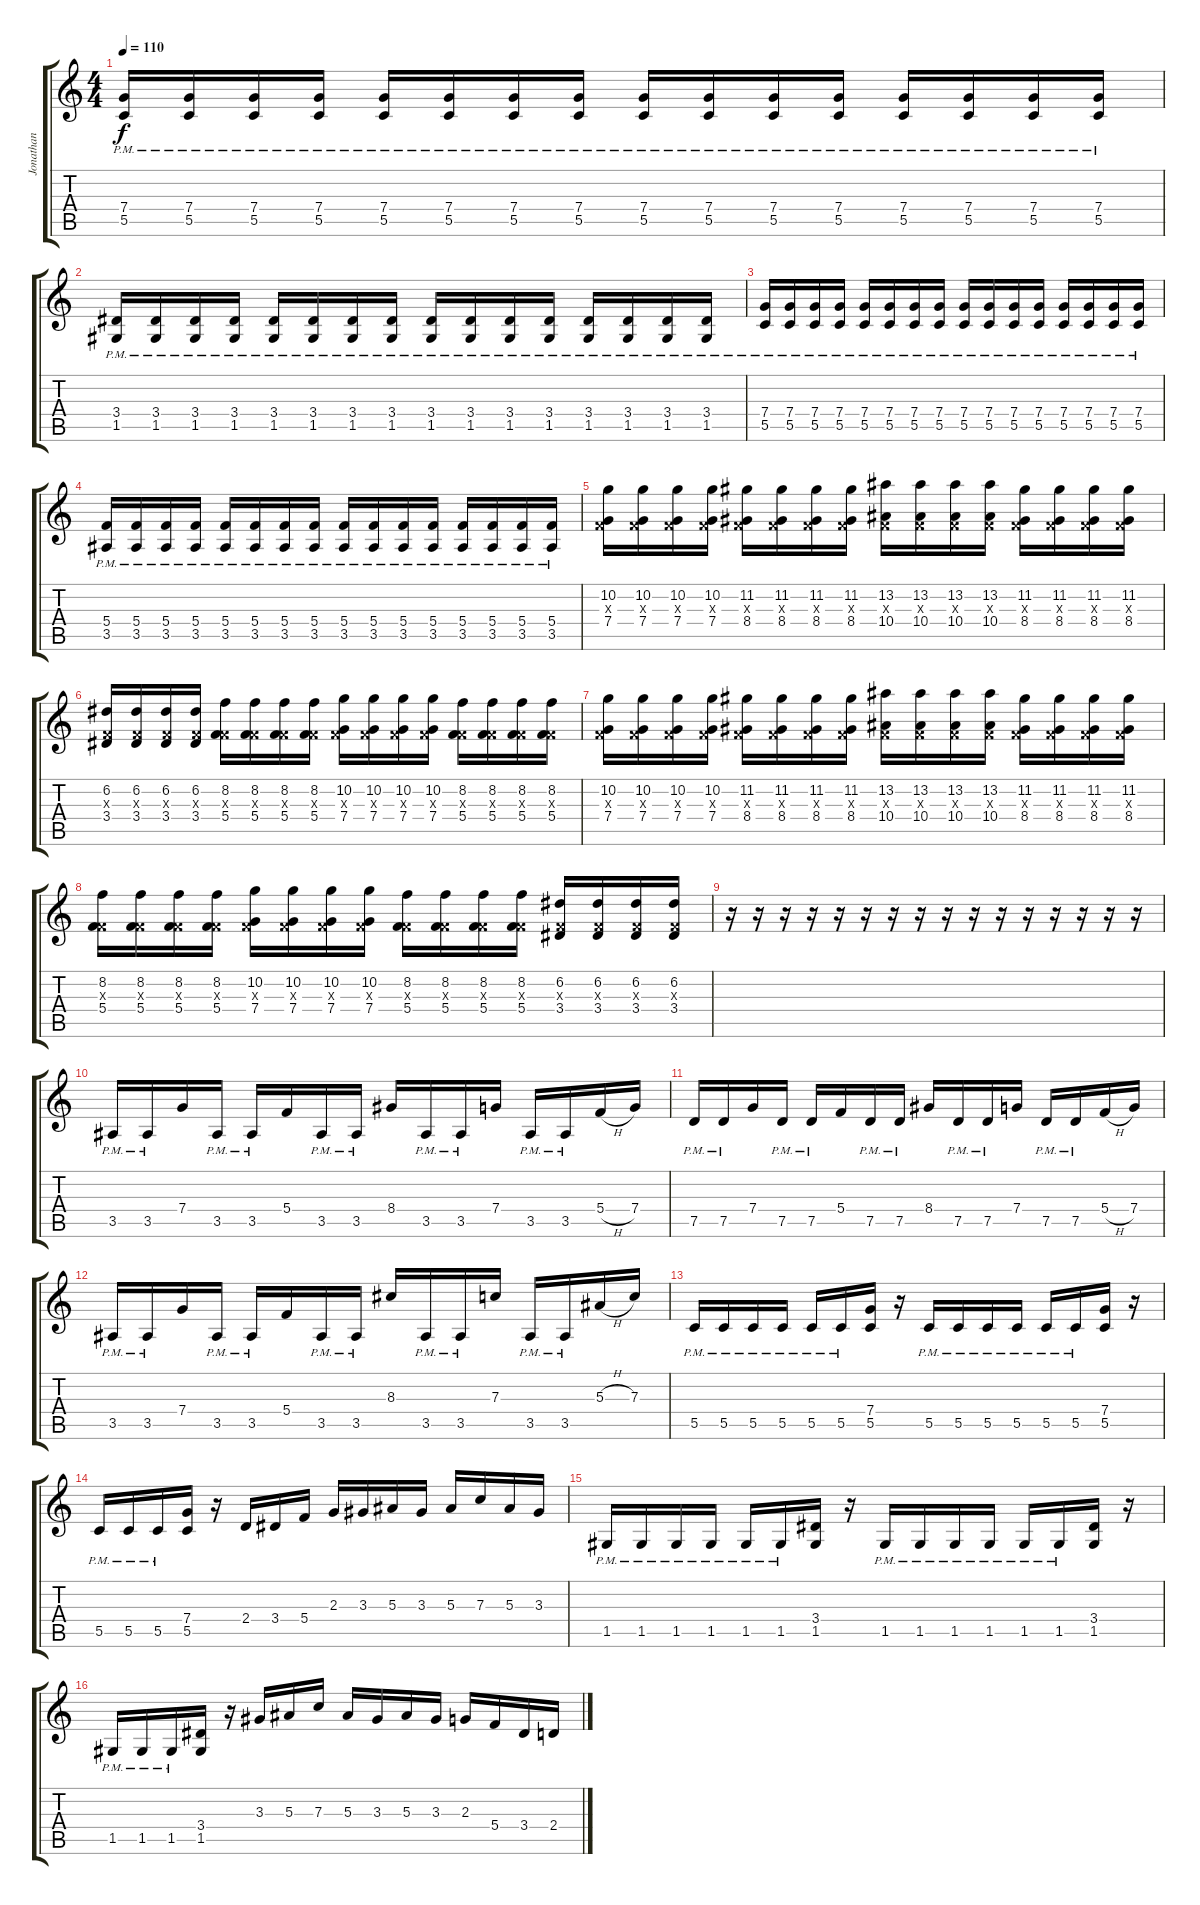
\track ("Jonathan" "Jonathan") {instrument distortionguitar}
\staff {score tabs}
\tuning (D4 A3 F3 C3 G2 D2) {hide}
\ts (4 4)
\tempo 110
\clef g2
\ks c
(7.4 5.5{pm}).16{dy f} (7.4 5.5{pm}).16 (7.4 5.5{pm}).16 (7.4 5.5{pm}).16 (7.4 5.5{pm}).16 (7.4 5.5{pm}).16 (7.4 5.5{pm}).16 (7.4 5.5{pm}).16 (7.4 5.5{pm}).16 (7.4 5.5{pm}).16 (7.4 5.5{pm}).16 (7.4 5.5{pm}).16 (7.4 5.5{pm}).16 (7.4 5.5{pm}).16 (7.4 5.5{pm}).16 (7.4 5.5{pm}).16 |
(3.4{pm} 1.5{pm}).16 (3.4{pm} 1.5{pm}).16 (3.4{pm} 1.5{pm}).16 (3.4{pm} 1.5{pm}).16 (3.4{pm} 1.5{pm}).16 (3.4{pm} 1.5{pm}).16 (3.4{pm} 1.5{pm}).16 (3.4{pm} 1.5{pm}).16 (3.4{pm} 1.5{pm}).16 (3.4{pm} 1.5{pm}).16 (3.4{pm} 1.5{pm}).16 (3.4{pm} 1.5{pm}).16 (3.4{pm} 1.5{pm}).16 (3.4{pm} 1.5{pm}).16 (3.4{pm} 1.5{pm}).16 (3.4{pm} 1.5{pm}).16 |
(7.4 5.5{pm}).16 (7.4 5.5{pm}).16 (7.4 5.5{pm}).16 (7.4 5.5{pm}).16 (7.4 5.5{pm}).16 (7.4 5.5{pm}).16 (7.4 5.5{pm}).16 (7.4 5.5{pm}).16 (7.4 5.5{pm}).16 (7.4 5.5{pm}).16 (7.4 5.5{pm}).16 (7.4 5.5{pm}).16 (7.4 5.5{pm}).16 (7.4 5.5{pm}).16 (7.4 5.5{pm}).16 (7.4 5.5{pm}).16 |
(5.4 3.5{pm}).16 (5.4 3.5{pm}).16 (5.4 3.5{pm}).16 (5.4 3.5{pm}).16 (5.4 3.5{pm}).16 (5.4 3.5{pm}).16 (5.4 3.5{pm}).16 (5.4 3.5{pm}).16 (5.4 3.5{pm}).16 (5.4 3.5{pm}).16 (5.4 3.5{pm}).16 (5.4 3.5{pm}).16 (5.4 3.5{pm}).16 (5.4 3.5{pm}).16 (5.4 3.5{pm}).16 (5.4 3.5{pm}).16 |
(10.2 0.3{x} 7.4).16 (10.2 0.3{x} 7.4).16 (10.2 0.3{x} 7.4).16 (10.2 0.3{x} 7.4).16 (11.2 0.3{x} 8.4).16 (11.2 0.3{x} 8.4).16 (11.2 0.3{x} 8.4).16 (11.2 0.3{x} 8.4).16 (13.2 0.3{x} 10.4).16 (13.2 0.3{x} 10.4).16 (13.2 0.3{x} 10.4).16 (13.2 0.3{x} 10.4).16 (11.2 0.3{x} 8.4).16 (11.2 0.3{x} 8.4).16 (11.2 0.3{x} 8.4).16 (11.2 0.3{x} 8.4).16 |
(6.2 0.3{x} 3.4).16 (6.2 0.3{x} 3.4).16 (6.2 0.3{x} 3.4).16 (6.2 0.3{x} 3.4).16 (8.2 0.3{x} 5.4).16 (8.2 0.3{x} 5.4).16 (8.2 0.3{x} 5.4).16 (8.2 0.3{x} 5.4).16 (10.2 0.3{x} 7.4).16 (10.2 0.3{x} 7.4).16 (10.2 0.3{x} 7.4).16 (10.2 0.3{x} 7.4).16 (8.2 0.3{x} 5.4).16 (8.2 0.3{x} 5.4).16 (8.2 0.3{x} 5.4).16 (8.2 0.3{x} 5.4).16 |
(10.2 0.3{x} 7.4).16 (10.2 0.3{x} 7.4).16 (10.2 0.3{x} 7.4).16 (10.2 0.3{x} 7.4).16 (11.2 0.3{x} 8.4).16 (11.2 0.3{x} 8.4).16 (11.2 0.3{x} 8.4).16 (11.2 0.3{x} 8.4).16 (13.2 0.3{x} 10.4).16 (13.2 0.3{x} 10.4).16 (13.2 0.3{x} 10.4).16 (13.2 0.3{x} 10.4).16 (11.2 0.3{x} 8.4).16 (11.2 0.3{x} 8.4).16 (11.2 0.3{x} 8.4).16 (11.2 0.3{x} 8.4).16 |
(8.2 0.3{x} 5.4).16 (8.2 0.3{x} 5.4).16 (8.2 0.3{x} 5.4).16 (8.2 0.3{x} 5.4).16 (10.2 0.3{x} 7.4).16 (10.2 0.3{x} 7.4).16 (10.2 0.3{x} 7.4).16 (10.2 0.3{x} 7.4).16 (8.2 0.3{x} 5.4).16 (8.2 0.3{x} 5.4).16 (8.2 0.3{x} 5.4).16 (8.2 0.3{x} 5.4).16 (6.2 0.3{x} 3.4).16 (6.2 0.3{x} 3.4).16 (6.2 0.3{x} 3.4).16 (6.2 0.3{x} 3.4).16 |
r.16 r.16 r.16 r.16 r.16 r.16 r.16 r.16 r.16 r.16 r.16 r.16 r.16 r.16 r.16 r.16 |
3.5{pm}.16 3.5{pm}.16 7.4.16 3.5{pm}.16 3.5{pm}.16 5.4.16 3.5{pm}.16 3.5{pm}.16 8.4.16 3.5{pm}.16 3.5{pm}.16 7.4.16 3.5{pm}.16 3.5{pm}.16 5.4{h}.16 7.4.16 |
7.5{pm}.16 7.5{pm}.16 7.4.16 7.5{pm}.16 7.5{pm}.16 5.4.16 7.5{pm}.16 7.5{pm}.16 8.4.16 7.5{pm}.16 7.5{pm}.16 7.4.16 7.5{pm}.16 7.5{pm}.16 5.4{h}.16 7.4.16 |
3.5{pm}.16 3.5{pm}.16 7.4.16 3.5{pm}.16 3.5{pm}.16 5.4.16 3.5{pm}.16 3.5{pm}.16 8.3.16 3.5{pm}.16 3.5{pm}.16 7.3.16 3.5{pm}.16 3.5{pm}.16 5.3{h}.16 7.3.16 |
5.5{pm}.16 5.5{pm}.16 5.5{pm}.16 5.5{pm}.16 5.5{pm}.16 5.5{pm}.16 (7.4 5.5).16 r.16 5.5{pm}.16 5.5{pm}.16 5.5{pm}.16 5.5{pm}.16 5.5{pm}.16 5.5{pm}.16 (7.4 5.5).16 r.16 |
5.5{pm}.16 5.5{pm}.16 5.5{pm}.16 (7.4 5.5).16 r.16 2.4.16 3.4.16 5.4.16 2.3.16 3.3.16 5.3.16 3.3.16 5.3.16 7.3.16 5.3.16 3.3.16 |
1.5{pm}.16 1.5{pm}.16 1.5{pm}.16 1.5{pm}.16 1.5{pm}.16 1.5{pm}.16 (3.4 1.5).16 r.16 1.5{pm}.16 1.5{pm}.16 1.5{pm}.16 1.5{pm}.16 1.5{pm}.16 1.5{pm}.16 (3.4 1.5).16 r.16 |
1.5{pm}.16 1.5{pm}.16 1.5{pm}.16 (3.4 1.5).16 r.16 3.3.16 5.3.16 7.3.16 5.3.16 3.3.16 5.3.16 3.3.16 2.3.16 5.4.16 3.4.16 2.4.16
